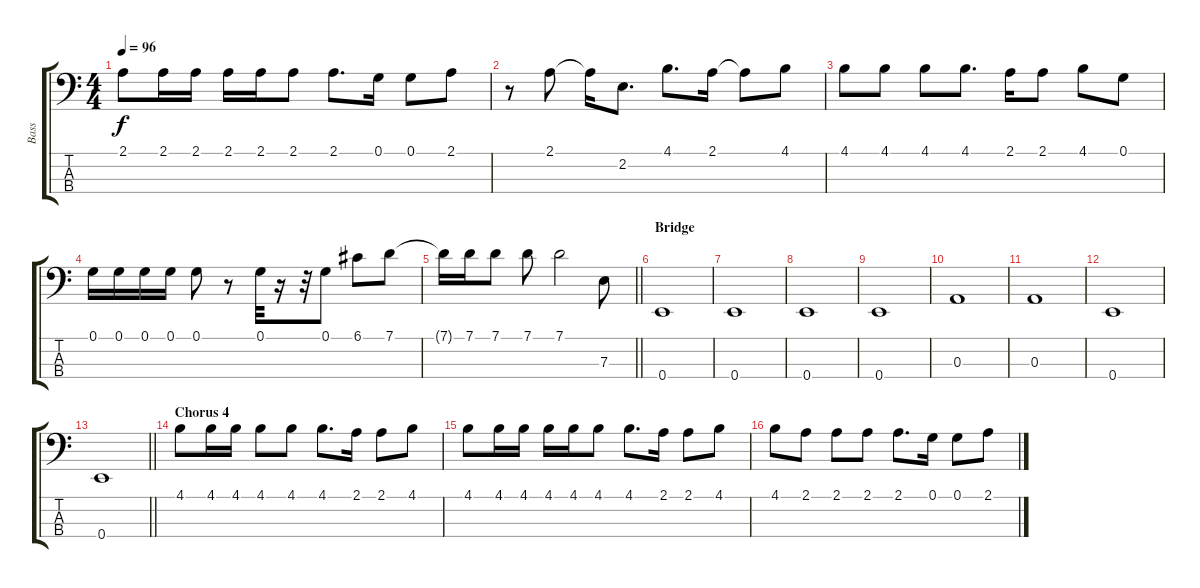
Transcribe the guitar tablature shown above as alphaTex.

\track ("Bass" "Bass") {instrument electricbassfinger}
\staff {score tabs}
\tuning (G2 D2 A1 E1) {hide}
\ts (4 4)
\tempo 96
\clef f4
\ks c
2.1.8{dy f} 2.1.16 2.1.16 2.1.16 2.1.16 2.1.8 2.1.8{d} 0.1.16 0.1.8 2.1.8 |
r.8 2.1.8 2.1{t}.16 2.2.8{d} 4.1.8{d} 2.1.16 2.1{t}.8 4.1.8 |
4.1.8 4.1.8 4.1.8 4.1.8{d} 2.1.16 2.1.8 4.1.8 0.1.8 |
0.1.16 0.1.16 0.1.16 0.1.16 0.1.8 r.8 0.1.32 r.16 r.32 0.1.8 6.1.8 7.1.8 |
\barLineRight lightlight
7.1{t}.16 7.1.16 7.1.8 7.1.8 7.1.2 7.3.8 |
\section ("" "Bridge")
0.4.1 |
0.4.1 |
0.4.1 |
0.4.1 |
0.3.1 |
0.3.1 |
0.4.1 |
\barLineRight lightlight
0.4.1 |
\section ("" "Chorus 4")
4.1.8 4.1.16 4.1.16 4.1.8 4.1.8 4.1.8{d} 2.1.16 2.1.8 4.1.8 |
4.1.8 4.1.16 4.1.16 4.1.16 4.1.16 4.1.8 4.1.8{d} 2.1.16 2.1.8 4.1.8 |
4.1.8 2.1.8 2.1.8 2.1.8 2.1.8{d} 0.1.16 0.1.8 2.1.8
